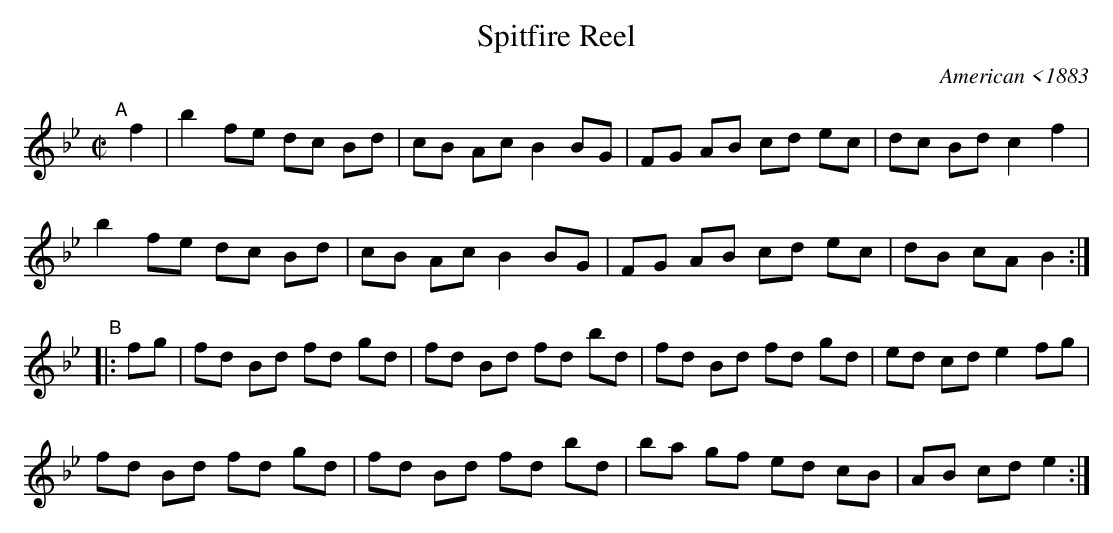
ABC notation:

X:1
T: Spitfire Reel
O: American <1883
M: C|
L: 1/8
K: Bb
"^A"[|] f2 |\
b2 fe dc Bd | cB Ac B2 BG | FG AB cd ec | dc Bd c2 f2 |
b2 fe dc Bd | cB Ac B2 BG | FG AB cd ec | dB cA B2 :|
"^B"|: fg |\
fd Bd fd gd | fd Bd fd bd | fd Bd fd gd | ed cd e2 fg |
fd Bd fd gd | fd Bd fd bd | ba gf ed cB | AB cd e2 :|
